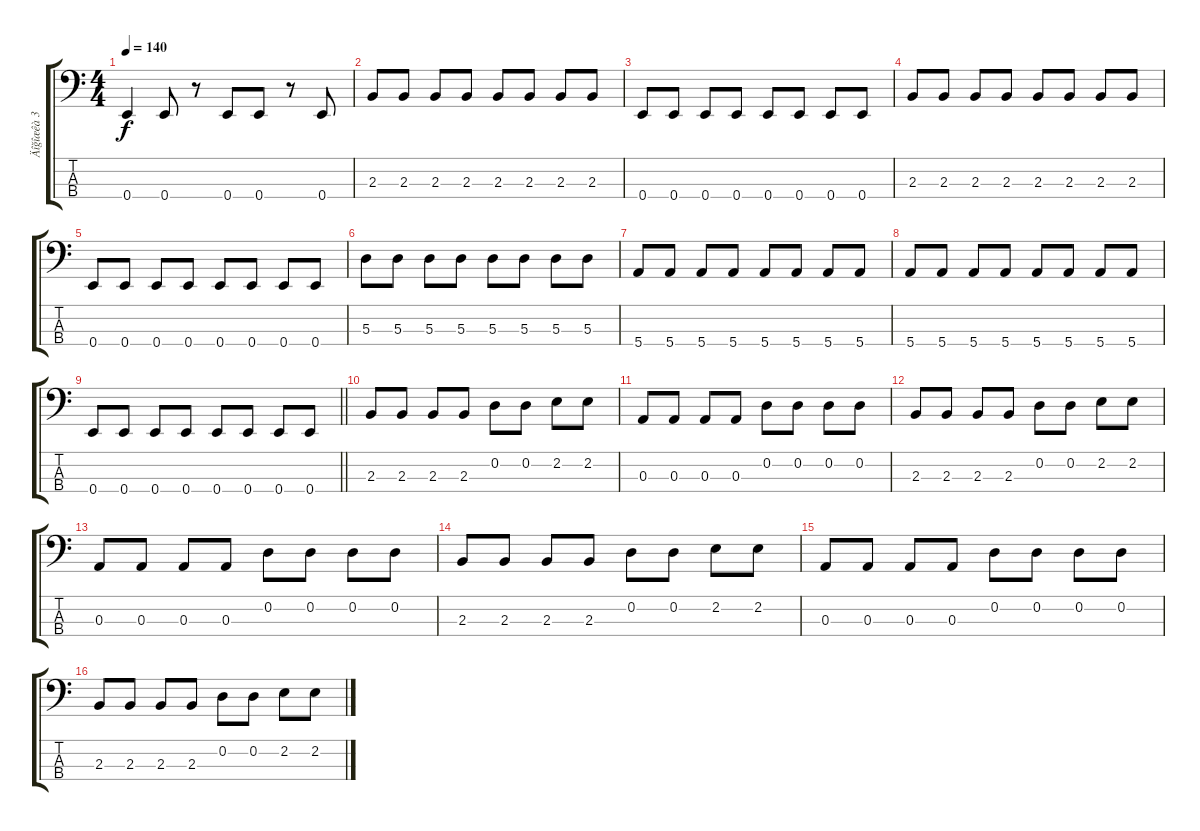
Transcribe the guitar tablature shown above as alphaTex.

\track ("Äîğîæêà 3" "Äîğîæêà 3") {instrument electricbasspick}
\staff {score tabs}
\tuning (G2 D2 A1 E1) {hide}
\ts (4 4)
\tempo 140
\clef f4
\ks c
0.4.4{dy f} 0.4.8 r.8 0.4.8 0.4.8 r.8 0.4.8 |
2.3.8 2.3.8 2.3.8 2.3.8 2.3.8 2.3.8 2.3.8 2.3.8 |
0.4.8 0.4.8 0.4.8 0.4.8 0.4.8 0.4.8 0.4.8 0.4.8 |
2.3.8 2.3.8 2.3.8 2.3.8 2.3.8 2.3.8 2.3.8 2.3.8 |
0.4.8 0.4.8 0.4.8 0.4.8 0.4.8 0.4.8 0.4.8 0.4.8 |
5.3.8 5.3.8 5.3.8 5.3.8 5.3.8 5.3.8 5.3.8 5.3.8 |
5.4.8 5.4.8 5.4.8 5.4.8 5.4.8 5.4.8 5.4.8 5.4.8 |
5.4.8 5.4.8 5.4.8 5.4.8 5.4.8 5.4.8 5.4.8 5.4.8 |
\barLineRight lightlight
0.4.8 0.4.8 0.4.8 0.4.8 0.4.8 0.4.8 0.4.8 0.4.8 |
2.3.8 2.3.8 2.3.8 2.3.8 0.2.8 0.2.8 2.2.8 2.2.8 |
0.3.8 0.3.8 0.3.8 0.3.8 0.2.8 0.2.8 0.2.8 0.2.8 |
2.3.8 2.3.8 2.3.8 2.3.8 0.2.8 0.2.8 2.2.8 2.2.8 |
0.3.8 0.3.8 0.3.8 0.3.8 0.2.8 0.2.8 0.2.8 0.2.8 |
2.3.8 2.3.8 2.3.8 2.3.8 0.2.8 0.2.8 2.2.8 2.2.8 |
0.3.8 0.3.8 0.3.8 0.3.8 0.2.8 0.2.8 0.2.8 0.2.8 |
2.3.8 2.3.8 2.3.8 2.3.8 0.2.8 0.2.8 2.2.8 2.2.8
